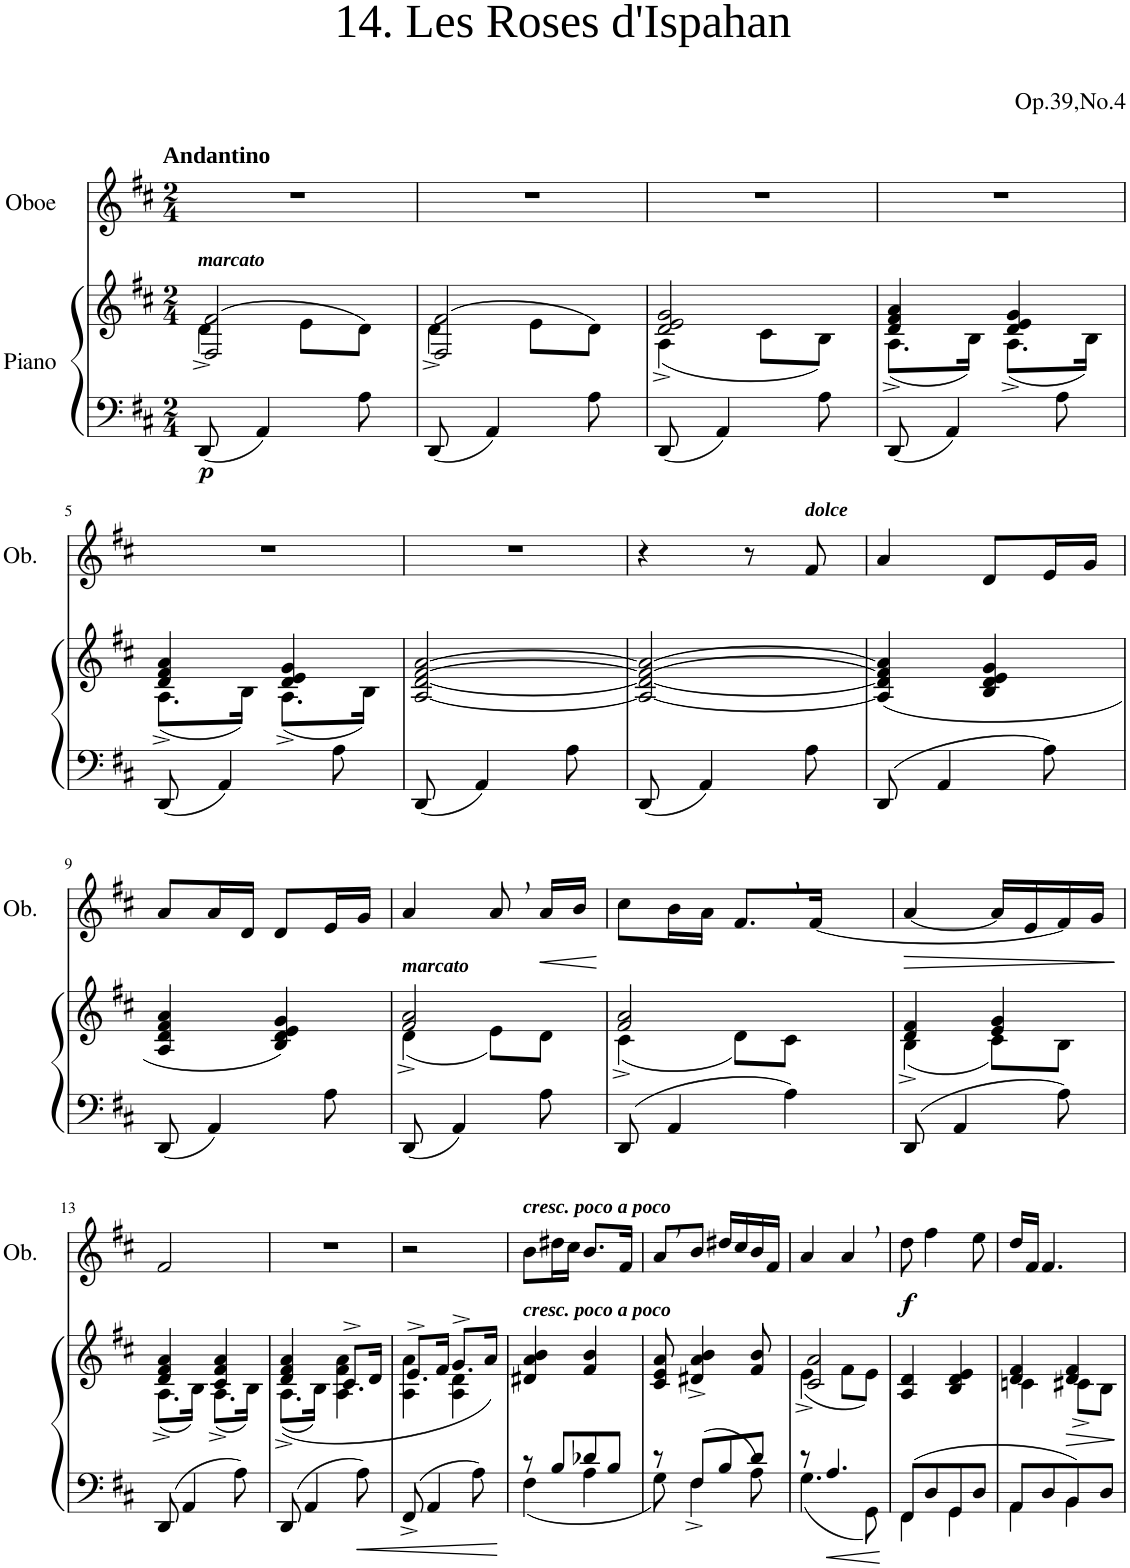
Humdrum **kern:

**kern	**kern	**dynam	**kern	**dynam
*part2	*part2	*part2	*part1	*part1
*staff3	*staff2	*staff2/3	*staff1	*staff1
*I"Piano	*	*	*I"Oboe	*
*	*	*	*I'Ob.	*
*clefF4	*clefG2	*	*clefG2	*
*k[f#c#]	*k[f#c#]	*	*k[f#c#]	*
*D:	*D:	*	*D:	*
*M2/4	*M2/4	*	*M2/4	*
=1	=1	=1	=1	=1
*	*^	*	*	*
!	!	!	!	!LO:TX:a:B:t=Andantino	!
!	!LO:TX:a:Bi:t=marcato	!	!	!	!
!	!	!	!LO:DY:b=2	!	!
8DD/	(>2F#/ 2f#/	4d^\	p	2r	.
4AA/	.	.	.	.	.
.	.	8e\L	.	.	.
8A\	.	8d\J)	.	.	.
=2	=2	=2	=2	=2	=2
8DD/	(>2F#/ 2f#/	4d^\	.	2r	.
4AA/	.	.	.	.	.
.	.	8e\L	.	.	.
8A\	.	8d\J)	.	.	.
=3	=3	=3	=3	=3	=3
8DD/	2d/ 2e/ 2g/	(<4A^\	.	2r	.
4AA/	.	.	.	.	.
.	.	8c#\L	.	.	.
8A\	.	8B\J)	.	.	.
=4	=4	=4	=4	=4	=4
8DD/	4d/ 4f#/ 4a/	(<8.A^\L	.	2r	.
4AA/	.	.	.	.	.
.	.	16B\Jk)	.	.	.
.	4d/ 4e/ 4g/	(<8.A^\L	.	.	.
8A\	.	.	.	.	.
.	.	16B\Jk)	.	.	.
!!LO:LB:g=z
=5	=5	=5	=5	=5	=5
8DD/	4d/ 4f#/ 4a/	(<8.A^\L	.	2r	.
4AA/	.	.	.	.	.
.	.	16B\Jk)	.	.	.
.	4d/ 4e/ 4g/	(<8.A^\L	.	.	.
8A\	.	.	.	.	.
.	.	16B\Jk)	.	.	.
*	*v	*v	*	*	*
=6	=6	=6	=6	=6
8DD/	[2A/ [2d/ [2f#/ [2a/	.	2r	.
4AA/	.	.	.	.
8A\	.	.	.	.
=7	=7	=7	=7	=7
8DD/	2A/_ 2d/_ 2f#/_ 2a/_	.	4r	.
4AA/	.	.	.	.
.	.	.	8r	.
!	!	!	!LO:TX:a:Bi:t=dolce	!
8A\	.	.	8f#/	.
=8	=8	=8	=8	=8
8DD/	(<4A/] 4d/] 4f#/] 4a/]	.	4a/	.
4AA/	.	.	.	.
.	4B/ 4d/ 4e/ 4g/	.	8d/L	.
8A\	.	.	16e/L	.
.	.	.	16g/JJ	.
!!LO:LB:g=z
=9	=9	=9	=9	=9
8DD/	4A/ 4d/ 4f#/ 4a/	.	8a/L	.
4AA/	.	.	16a/L	.
.	.	.	16d/JJ	.
.	4B/ 4d/ 4e/ 4g/)	.	8d/L	.
8A\	.	.	16e/L	.
.	.	.	16g/JJ	.
=10	=10	=10	=10	=10
*	*^	*	*	*
!	!LO:TX:a:Bi:t=marcato	!	!	!	!
8DD/	(<4d^\	2f#/ 2a/	.	4a/	.
4AA/	.	.	.	.	.
.	8e\L)	.	.	8a,/	.
!	!	!	!	!	!LO:HP:b
8A\	8d\J	.	.	16a/LL	<
.	.	.	.	16b/JJ	.
*	*v	*v	*	*	*
.	.	.	.	[
=11	=11	=11	=11	=11
*	*^	*	*	*
8DD/	2f#/ 2a/	(<4c#^\	.	8cc#\L	.
4AA/	.	.	.	16b\L	.
.	.	.	.	16a\JJ	.
.	.	8d\L)	.	8.f#,/L	.
[8A\	.	8c#\J	.	.	.
.	.	.	.	[16f#/Jk	.
8ryy	8ryy	8ryy	.	8ryy	.
=12	=12	=12	=12	=12	=12
!	!	!	!	!	!LO:HP:b
8DD/	4d/ 4f#/	(<4B^\	.	[4a/	>
8A\]	.	.	.	.	.
4AA/	4e/ 4g/	8c#\L)	.	16a/LL]	.
.	.	.	.	16e/	.
.	.	8B\J	.	16f#/]	.
.	.	.	.	16g/JJ	.
8A\	8ryy	8ryy	.	8ryy	]
!!LO:LB:g=z
=13	=13	=13	=13	=13	=13
8DD/	4d/ 4f#/ 4a/	(<8.A^\L	.	2f#/	.
4AA/	.	.	.	.	.
.	.	16B\Jk)	.	.	.
.	4c#/ 4f#/ 4a/	(<8.A^\L	.	.	.
8A\	.	.	.	.	.
.	.	16B\Jk)	.	.	.
=14	=14	=14	=14	=14	=14
8DD/	4d/ 4f#/ 4a/	(<(<8.A^\L	.	2r	.
4AA/	.	.	.	.	.
.	.	16B\Jk)	.	.	.
.	4A\ 4f#\ 4a\	8.c#^/L	.	.	.
8A\	.	.	.	.	.
.	.	16d/Jk	.	.	.
=15	=15	=15	=15	=15	=15
8FF#^/	4A\ 4a\	8.e^/L	.	2r	.
4AA/	.	.	.	.	.
.	.	16f#/Jk	.	.	.
.	4A\ 4d\	8.g^/L	.	.	.
8A\	.	.	.	.	.
.	.	16a/Jk)	.	.	.
=16	=16	=16	=16	=16	=16
*^	*	*	*	*	*
!	!	!	!	!	!LO:TX:a:Bi:t=cresc. poco a poco	!
!	!	!LO:TX:a:Bi:t=cresc. poco a poco	!	!	!	!
*	*	*v	*v	*	*	*
8r	4F#\	4d#X/ 4a/ 4b/	.	8b\L	.
8B/L	.	.	.	16dd#X\L	.
.	.	.	.	16cc#\JJ	.
8d-X/	4A\	4f#/ 4b/	.	8.b/L	.
8B/J	.	.	.	.	.
.	.	.	.	16f#/Jk	.
=17	=17	=17	=17	=17	=17
8r	8G\	8c#/ 8e/ 8a/	.	8a,/L	.
8F#/L	4F#^\	4d#X/^ 4a/^ 4b/^	.	8b/J	.
8B/	.	.	.	16dd#X/LL	.
.	.	.	.	16cc#/	.
8d/J	8A\	8f#/ 8b/	.	16b/	.
.	.	.	.	16f#/JJ	.
=18	=18	=18	=18	=18	=18
*	*	*^	*	*	*
8r	4.G\	2c#/ 2a/	(<4e^\	.	4a/	.
!	!	!	!	!LO:HP:b=2	!	!
4.A/	.	.	.	<	.	.
.	.	.	8f#\L	.	4a,/	.
.	8GG\	.	8e\J)	.	.	.
=19	=19	=19	=19	=19	=19	=19
!	!	!	!	!	!	!LO:DY:b
*	*	*v	*v	*	*	*
8FF#/L	4FF#\	4A/ 4d/	.	8dd\	f
8D/	.	.	.	4ff#\	.
8GG/	4GG\	4B/ 4d/ 4e/	.	.	.
8D/J	.	.	.	8ee\	.
=20	=20	=20	=20	=20	=20
*	*	*^	*	*	*
8AA/L	4AA\	4d/ 4f#/	4cn\	.	16dd/LL	.
.	.	.	.	.	16f#/JJ	.
8D/	.	.	.	.	4.f#/	.
8BB/	4BB\	4d/ 4f#/	8c#X^\L	.	.	.
8D/J	.	.	8B\J	.	.	.
*v	*v	*	*	*	*	*
*	*v	*v	*	*	*
.	.	[	.	.
=	=	=	=	=
*-	*-	*-	*-	*-
